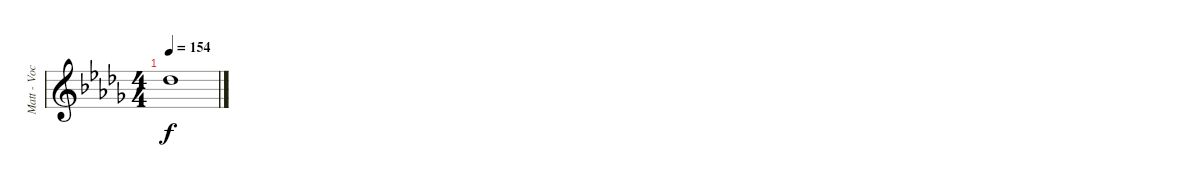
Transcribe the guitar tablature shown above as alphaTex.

\track ("Matt - Vocals" "Matt - Voc") {instrument distortionguitar}
\staff {score}
\tuning (E4 B3 G3 D3 A2 E2) {hide}
\ts (4 4)
\tempo 154
\clef g2
\ks db
2.2.1{dy f}
